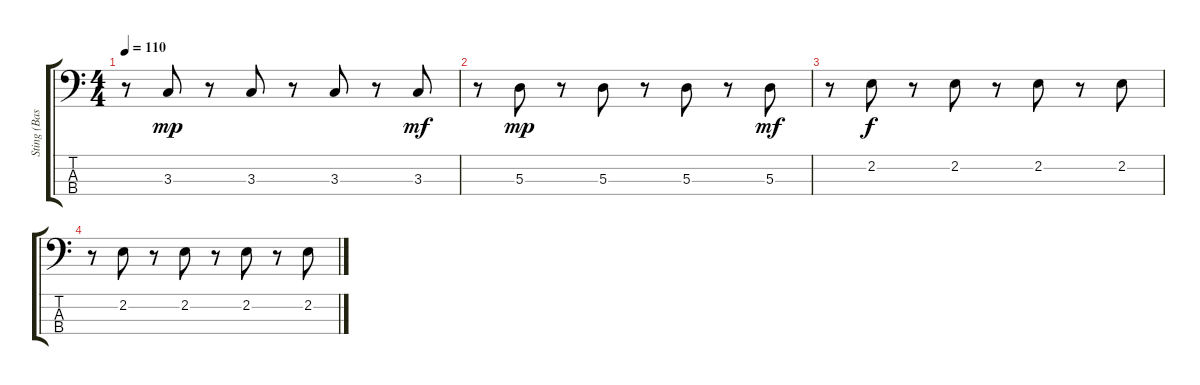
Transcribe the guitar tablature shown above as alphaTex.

\track ("Sting (Bass)" "Sting (Bas") {instrument electricbassfinger}
\staff {score tabs}
\tuning (G2 D2 A1 E1) {hide}
\ts (4 4)
\tempo 110
\clef f4
\ks c
r.8{dy f} 3.3.8{dy mp} r.8 3.3.8 r.8 3.3.8 r.8 3.3.8{dy mf} |
r.8 5.3.8{dy mp} r.8 5.3.8 r.8 5.3.8 r.8 5.3.8{dy mf} |
r.8 2.2.8{dy f} r.8 2.2.8 r.8 2.2.8 r.8 2.2.8 |
r.8 2.2.8 r.8 2.2.8 r.8 2.2.8 r.8 2.2.8
